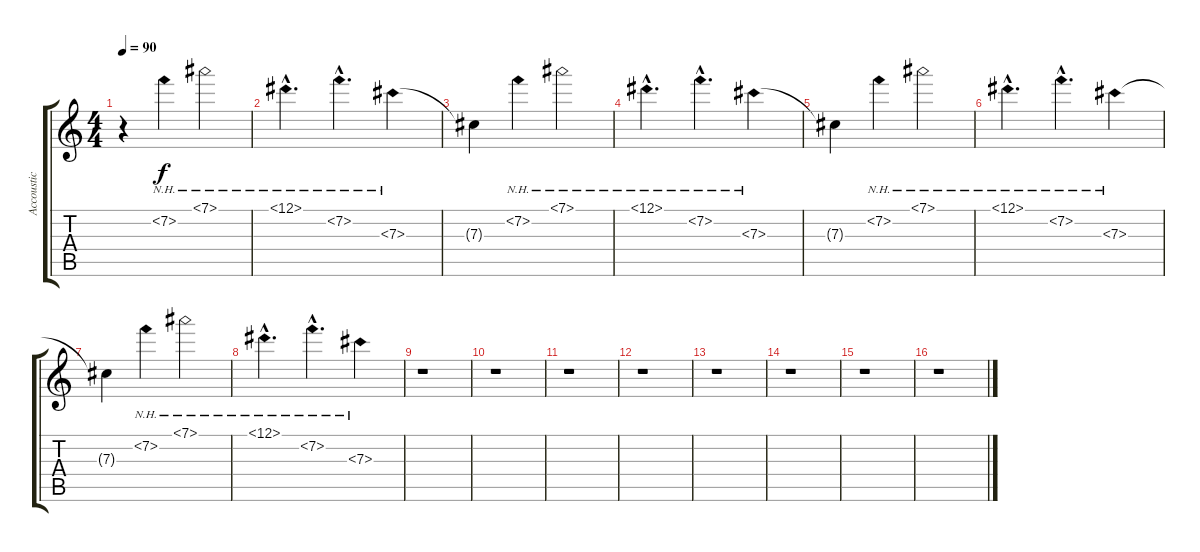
\track ("Accoustic Guitar 2" "Accoustic ") {instrument acousticguitarsteel}
\staff {score tabs}
\tuning (Eb4 Bb3 Gb3 Db3 Ab2 Db2) {hide}
\ts (4 4)
\tempo 90
\clef g2
\ks c
r.4{dy f} 7.2{nh}.4 7.1{nh}.2 |
12.1{nh hac}.4{d} 7.2{nh hac}.4{d} 7.3{nh}.4 |
7.3{t}.4 7.2{nh}.4 7.1{nh}.2 |
12.1{nh hac}.4{d} 7.2{nh hac}.4{d} 7.3{nh}.4 |
7.3{t}.4 7.2{nh}.4 7.1{nh}.2 |
12.1{nh hac}.4{d} 7.2{nh hac}.4{d} 7.3{nh}.4 |
7.3{t}.4 7.2{nh}.4 7.1{nh}.2 |
12.1{nh hac}.4{d} 7.2{nh hac}.4{d} 7.3{nh}.4 |
r.1 |
r.1 |
r.1 |
r.1 |
r.1 |
r.1 |
r.1 |
r.1
